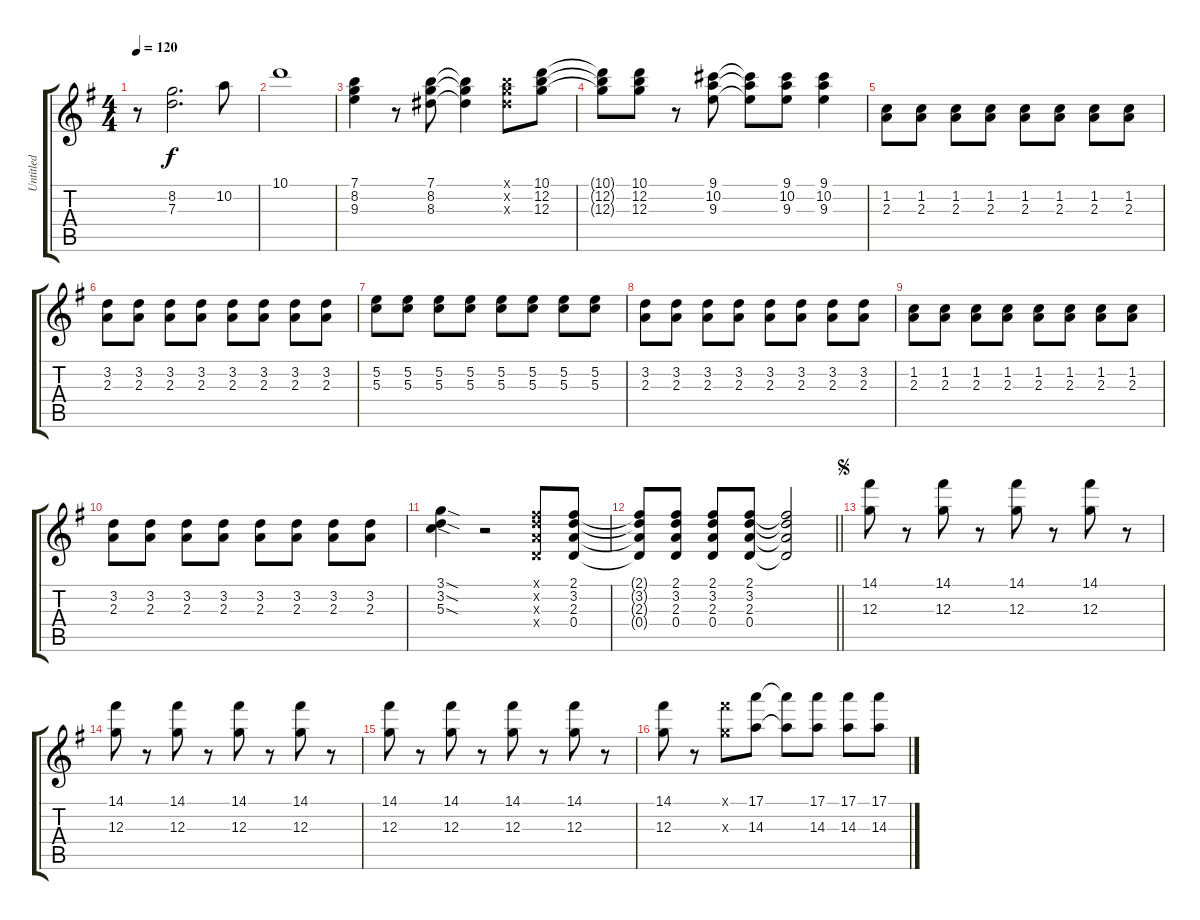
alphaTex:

\track ("Untitled" "Untitled") {instrument acousticguitarnylon}
\staff {score tabs}
\tuning (E4 B3 G3 D3 A2 E2) {hide}
\ts (4 4)
\tempo 120
\clef g2
\ks g
r.8{dy f} (8.2 7.3).2{d} 10.2.8 |
10.1.1 |
(7.1 8.2 9.3).4 r.8 (7.1 8.2 8.3).8 (7.1{t} 8.2{t} 8.3{t}).4 (7.1{x} 8.2{x} 8.3{x}).8 (10.1 12.2 12.3).8 |
(10.1{t} 12.2{t} 12.3{t}).8 (10.1 12.2 12.3).8 r.8 (9.1 10.2 9.3).8 (9.1{t} 10.2{t} 9.3{t}).8 (9.1 10.2 9.3).8 (9.1 10.2 9.3).4 |
(1.2 2.3).8 (1.2 2.3).8 (1.2 2.3).8 (1.2 2.3).8 (1.2 2.3).8 (1.2 2.3).8 (1.2 2.3).8 (1.2 2.3).8 |
(3.2 2.3).8 (3.2 2.3).8 (3.2 2.3).8 (3.2 2.3).8 (3.2 2.3).8 (3.2 2.3).8 (3.2 2.3).8 (3.2 2.3).8 |
(5.2 5.3).8 (5.2 5.3).8 (5.2 5.3).8 (5.2 5.3).8 (5.2 5.3).8 (5.2 5.3).8 (5.2 5.3).8 (5.2 5.3).8 |
(3.2 2.3).8 (3.2 2.3).8 (3.2 2.3).8 (3.2 2.3).8 (3.2 2.3).8 (3.2 2.3).8 (3.2 2.3).8 (3.2 2.3).8 |
(1.2 2.3).8 (1.2 2.3).8 (1.2 2.3).8 (1.2 2.3).8 (1.2 2.3).8 (1.2 2.3).8 (1.2 2.3).8 (1.2 2.3).8 |
(3.2 2.3).8 (3.2 2.3).8 (3.2 2.3).8 (3.2 2.3).8 (3.2 2.3).8 (3.2 2.3).8 (3.2 2.3).8 (3.2 2.3).8 |
(3.1{sod} 3.2{sod} 5.3{sod}).4 r.2 (2.1{x} 3.2{x} 2.3{x} 0.4{x}).8 (2.1 3.2 2.3 0.4).8 |
\barLineRight lightlight
(2.1{t} 3.2{t} 2.3{t} 0.4{t}).8 (2.1 3.2 2.3 0.4).8 (2.1 3.2 2.3 0.4).8 (2.1 3.2 2.3 0.4).8 (2.1{t} 3.2{t} 2.3{t} 0.4{t}).2 |
\jump segno
(14.1 12.3).8 r.8 (14.1 12.3).8 r.8 (14.1 12.3).8 r.8 (14.1 12.3).8 r.8 |
(14.1 12.3).8 r.8 (14.1 12.3).8 r.8 (14.1 12.3).8 r.8 (14.1 12.3).8 r.8 |
(14.1 12.3).8 r.8 (14.1 12.3).8 r.8 (14.1 12.3).8 r.8 (14.1 12.3).8 r.8 |
(14.1 12.3).8 r.8 (14.1{x} 12.3{x}).8 (17.1 14.3).8 (17.1{t} 14.3{t}).8 (17.1 14.3).8 (17.1 14.3).8 (17.1 14.3).8
